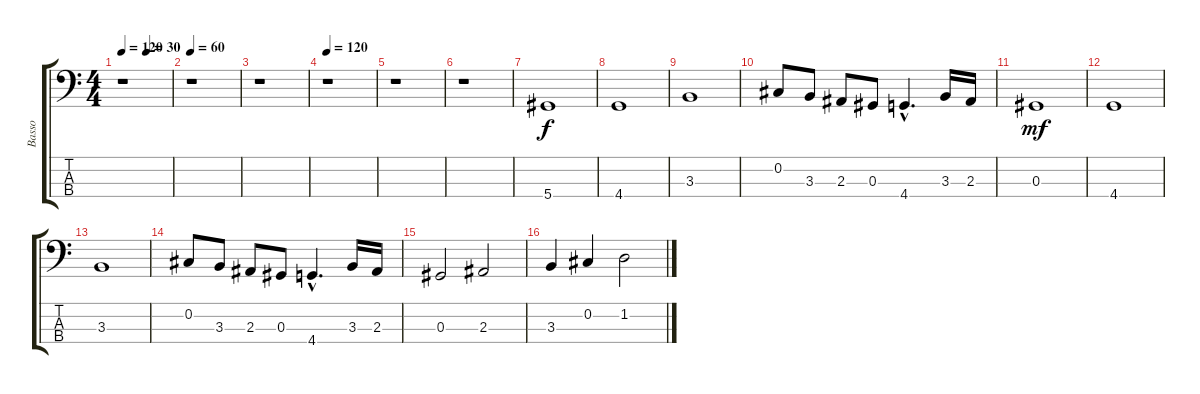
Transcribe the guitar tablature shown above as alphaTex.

\track ("Basso" "Basso") {instrument electricbassfinger}
\staff {score tabs}
\tuning (Gb2 Db2 Ab1 Eb1) {hide}
\ts (4 4)
\tempo 120
\tempo (30 0.5)
\tempo 120
\clef f4
\ks c
r.1{dy f instrument electricbassfinger} |
\tempo 60
r.1 |
r.1 |
\tempo 120
r.1 |
r.1 |
r.1 |
5.4.1{instrument slapbass2} |
4.4.1 |
3.3.1 |
0.2.8 3.3.8 2.3.8 0.3.8 4.4{hac}.4{d} 3.3.16 2.3.16 |
0.3.1{dy mf} |
4.4.1 |
3.3.1 |
0.2.8 3.3.8 2.3.8 0.3.8 4.4{hac}.4{d} 3.3.16 2.3.16 |
0.3.2 2.3.2 |
3.3.4 0.2.4 1.2.2
